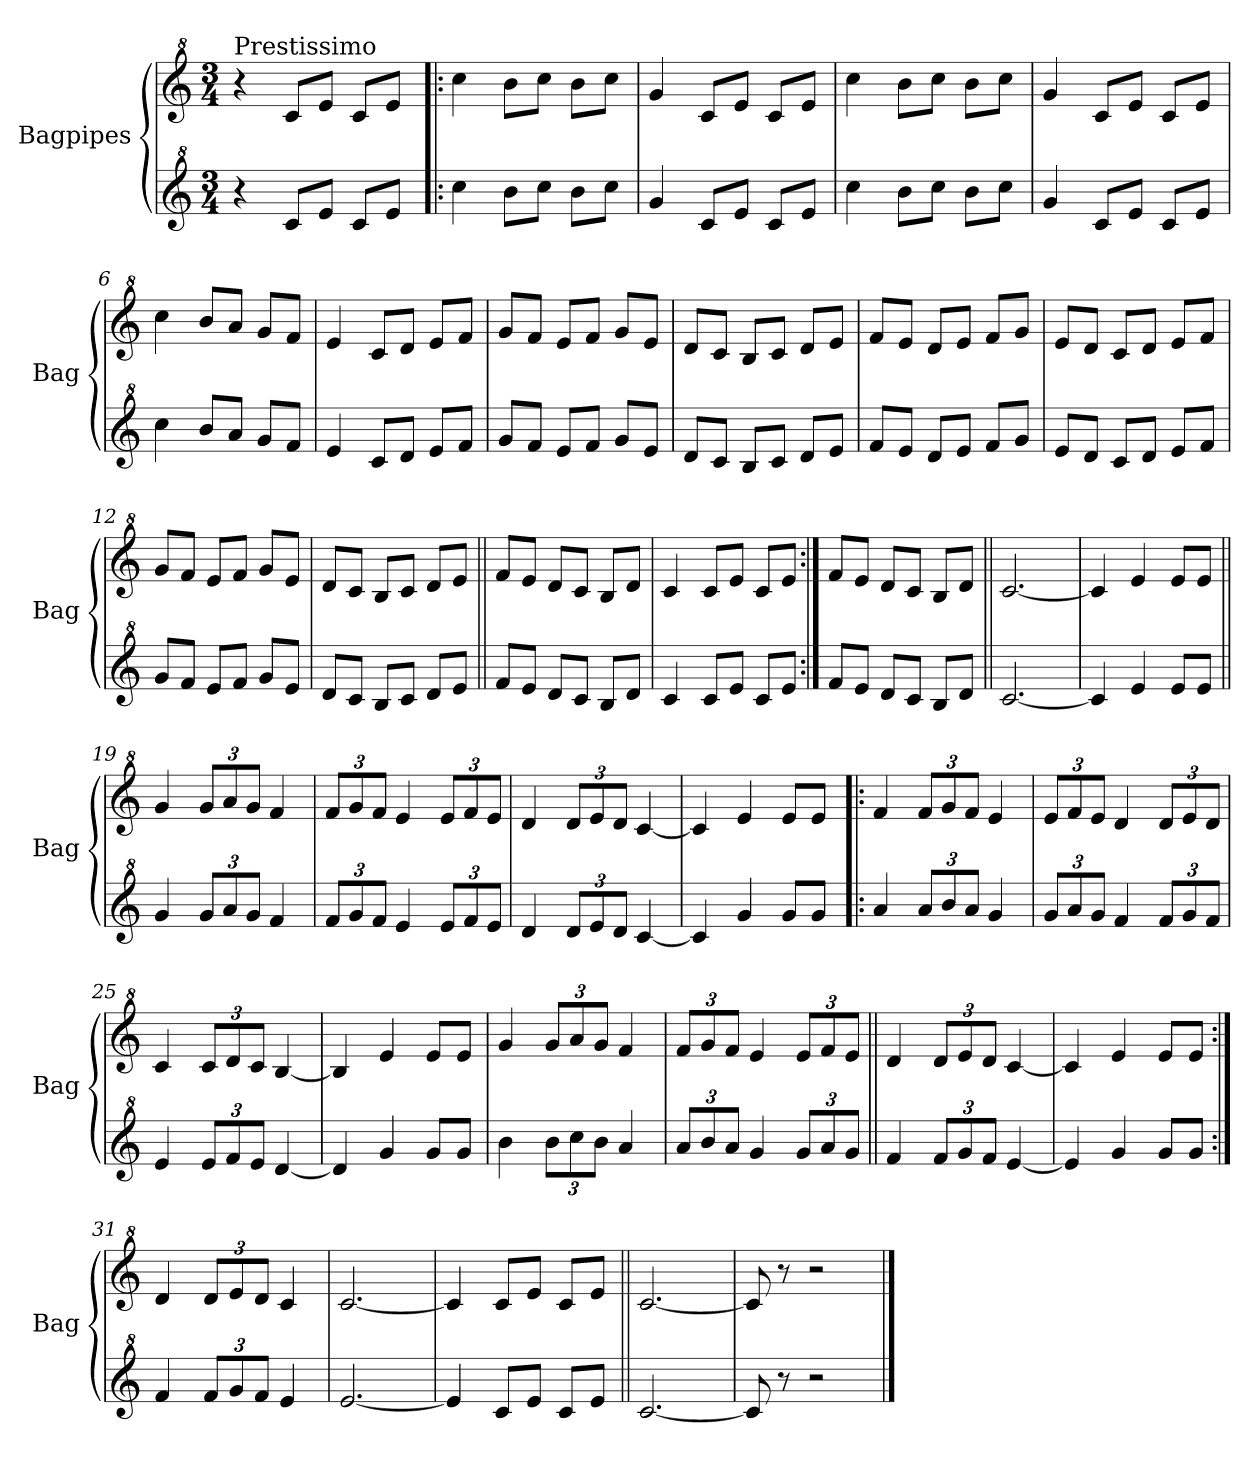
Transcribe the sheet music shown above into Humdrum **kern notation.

**kern	**kern
*part2	*part1
*staff2	*staff1
*I"Bagpipes	*I"Bagpipes
*I'Bag	*I'Bag
*clefG^2	*clefG^2
*k[]	*k[]
*C:	*C:
*M3/4	*M3/4
=1	=1
!	!LO:TX:a:t=Prestissimo
4r	4r
8cc/L	8cc/L
8ee/J	8ee/J
8cc/L	8cc/L
8ee/J	8ee/J
=2!|:	=2!|:
4ccc\	4ccc\
8bb\L	8bb\L
8ccc\J	8ccc\J
8bb\L	8bb\L
8ccc\J	8ccc\J
=3	=3
4gg/	4gg/
8cc/L	8cc/L
8ee/J	8ee/J
8cc/L	8cc/L
8ee/J	8ee/J
=4	=4
4ccc\	4ccc\
8bb\L	8bb\L
8ccc\J	8ccc\J
8bb\L	8bb\L
8ccc\J	8ccc\J
=5	=5
4gg/	4gg/
8cc/L	8cc/L
8ee/J	8ee/J
8cc/L	8cc/L
8ee/J	8ee/J
=6	=6
4ccc\	4ccc\
8bb/L	8bb/L
8aa/J	8aa/J
8gg/L	8gg/L
8ff/J	8ff/J
=7	=7
4ee/	4ee/
8cc/L	8cc/L
8dd/J	8dd/J
8ee/L	8ee/L
8ff/J	8ff/J
=8	=8
8gg/L	8gg/L
8ff/J	8ff/J
8ee/L	8ee/L
8ff/J	8ff/J
8gg/L	8gg/L
8ee/J	8ee/J
!!LO:LB:g=z
=9	=9
8dd/L	8dd/L
8cc/J	8cc/J
8b/L	8b/L
8cc/J	8cc/J
8dd/L	8dd/L
8ee/J	8ee/J
=10	=10
8ff/L	8ff/L
8ee/J	8ee/J
8dd/L	8dd/L
8ee/J	8ee/J
8ff/L	8ff/L
8gg/J	8gg/J
=11	=11
8ee/L	8ee/L
8dd/J	8dd/J
8cc/L	8cc/L
8dd/J	8dd/J
8ee/L	8ee/L
8ff/J	8ff/J
=12	=12
8gg/L	8gg/L
8ff/J	8ff/J
8ee/L	8ee/L
8ff/J	8ff/J
8gg/L	8gg/L
8ee/J	8ee/J
=13	=13
8dd/L	8dd/L
8cc/J	8cc/J
8b/L	8b/L
8cc/J	8cc/J
8dd/L	8dd/L
8ee/J	8ee/J
=14||	=14||
8ff/L	8ff/L
8ee/J	8ee/J
8dd/L	8dd/L
8cc/J	8cc/J
8b/L	8b/L
8dd/J	8dd/J
=15	=15
4cc/	4cc/
8cc/L	8cc/L
8ee/J	8ee/J
8cc/L	8cc/L
8ee/J	8ee/J
!!LO:LB:g=z
=16:|!	=16:|!
8ff/L	8ff/L
8ee/J	8ee/J
8dd/L	8dd/L
8cc/J	8cc/J
8b/L	8b/L
8dd/J	8dd/J
=17||	=17||
[2.cc/	[2.cc/
=18	=18
4cc/]	4cc/]
4ee/	4ee/
8ee/L	8ee/L
8ee/J	8ee/J
=19||	=19||
4gg/	4gg/
*Xbrackettup	*Xbrackettup
12gg/L	12gg/L
12aa/	12aa/
12gg/J	12gg/J
4ff/	4ff/
=20	=20
12ff/L	12ff/L
12gg/	12gg/
12ff/J	12ff/J
4ee/	4ee/
12ee/L	12ee/L
12ff/	12ff/
12ee/J	12ee/J
=21	=21
4dd/	4dd/
12dd/L	12dd/L
12ee/	12ee/
12dd/J	12dd/J
[4cc/	[4cc/
=22	=22
4cc/]	4cc/]
4gg/	4ee/
8gg/L	8ee/L
8gg/J	8ee/J
=23!|:	=23!|:
4aa/	4ff/
12aa/L	12ff/L
12bb/	12gg/
12aa/J	12ff/J
4gg/	4ee/
!!LO:LB:g=z
=24	=24
12gg/L	12ee/L
12aa/	12ff/
12gg/J	12ee/J
4ff/	4dd/
12ff/L	12dd/L
12gg/	12ee/
12ff/J	12dd/J
=25	=25
4ee/	4cc/
12ee/L	12cc/L
12ff/	12dd/
12ee/J	12cc/J
[4dd/	[4b/
=26	=26
4dd/]	4b/]
4gg/	4ee/
8gg/L	8ee/L
8gg/J	8ee/J
=27	=27
4bb\	4gg/
12bb\L	12gg/L
12ccc\	12aa/
12bb\J	12gg/J
4aa/	4ff/
=28	=28
12aa/L	12ff/L
12bb/	12gg/
12aa/J	12ff/J
4gg/	4ee/
12gg/L	12ee/L
12aa/	12ff/
12gg/J	12ee/J
=29||	=29||
4ff/	4dd/
12ff/L	12dd/L
12gg/	12ee/
12ff/J	12dd/J
[4ee/	[4cc/
=30	=30
4ee/]	4cc/]
4gg/	4ee/
8gg/L	8ee/L
8gg/J	8ee/J
=31:|!	=31:|!
4ff/	4dd/
12ff/L	12dd/L
12gg/	12ee/
12ff/J	12dd/J
4ee/	4cc/
=32	=32
[2.ee/	[2.cc/
!!LO:LB:g=z
=33	=33
4ee/]	4cc/]
8cc/L	8cc/L
8ee/J	8ee/J
8cc/L	8cc/L
8ee/J	8ee/J
=34||	=34||
[2.cc/	[2.cc/
=35	=35
8cc/]	8cc/]
8r	8r
2r	2r
==	==
*-	*-
